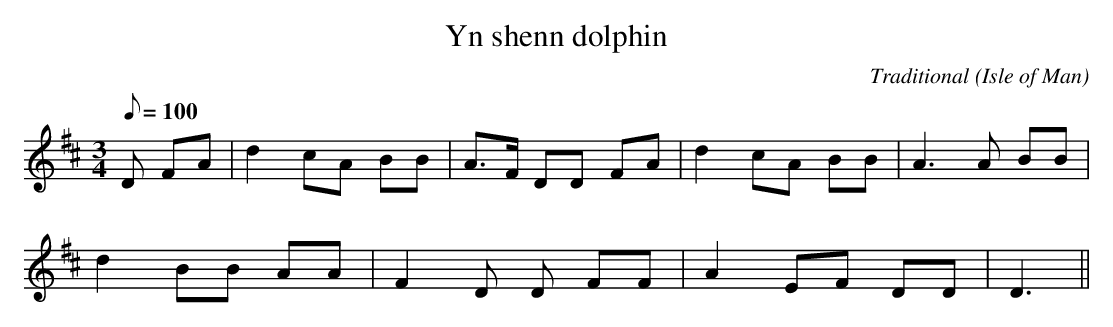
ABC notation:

X:1
T:Yn shenn dolphin
C:Traditional
O:Isle of Man
M:3/4
L:1/8
Q:100
K:D
D FA|d2 cA BB|A>F DD FA|d2 cA BB|A3 A BB|
d2 BB AA|F2 D D FF|A2 EF DD|D3||
